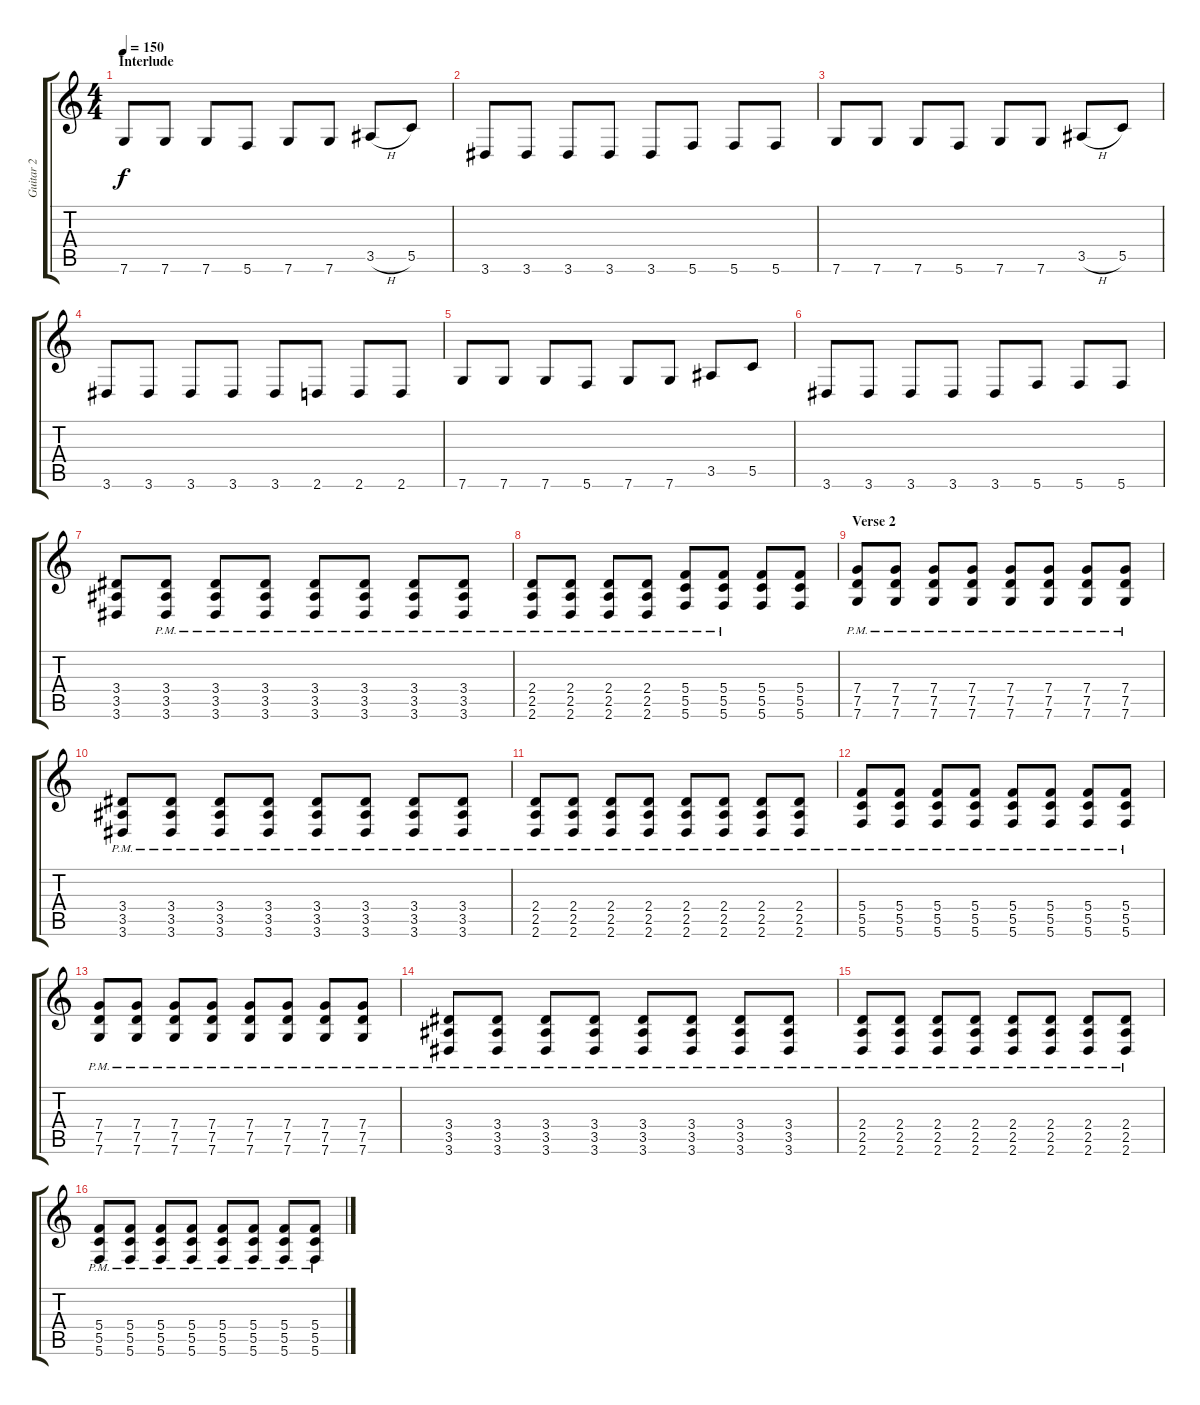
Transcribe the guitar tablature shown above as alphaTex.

\track ("Guitar 2" "Guitar 2") {instrument distortionguitar}
\staff {score tabs}
\tuning (D4 A3 F3 C3 G2 C2) {hide}
\ts (4 4)
\section ("" "Interlude")
\tempo 150
\clef g2
\ks c
7.6.8{dy f volume 14} 7.6.8 7.6.8 5.6.8 7.6.8 7.6.8 3.5{h}.8 5.5.8 |
3.6.8 3.6.8 3.6.8 3.6.8 3.6.8 5.6.8 5.6.8 5.6.8 |
7.6.8 7.6.8 7.6.8 5.6.8 7.6.8 7.6.8 3.5{h}.8 5.5.8 |
3.6.8 3.6.8 3.6.8 3.6.8 3.6.8 2.6.8 2.6.8 2.6.8 |
7.6.8 7.6.8 7.6.8 5.6.8 7.6.8 7.6.8 3.5.8 5.5.8 |
3.6.8 3.6.8 3.6.8 3.6.8 3.6.8 5.6.8 5.6.8 5.6.8 |
(3.4 3.5 3.6).8 (3.4{pm} 3.5{pm} 3.6{pm}).8 (3.4{pm} 3.5{pm} 3.6{pm}).8 (3.4{pm} 3.5{pm} 3.6{pm}).8 (3.4{pm} 3.5{pm} 3.6{pm}).8 (3.4{pm} 3.5{pm} 3.6{pm}).8 (3.4{pm} 3.5{pm} 3.6{pm}).8 (3.4{pm} 3.5{pm} 3.6{pm}).8 |
(2.4{pm} 2.5{pm} 2.6{pm}).8 (2.4{pm} 2.5{pm} 2.6{pm}).8 (2.4{pm} 2.5{pm} 2.6{pm}).8 (2.4{pm} 2.5{pm} 2.6{pm}).8 (5.4{pm} 5.5{pm} 5.6{pm}).8 (5.4{pm} 5.5{pm} 5.6{pm}).8 (5.4 5.5 5.6).8 (5.4 5.5 5.6).8 |
\section ("" "Verse 2")
(7.4{pm} 7.5{pm} 7.6{pm}).8 (7.4{pm} 7.5{pm} 7.6{pm}).8 (7.4{pm} 7.5{pm} 7.6{pm}).8 (7.4{pm} 7.5{pm} 7.6{pm}).8 (7.4{pm} 7.5{pm} 7.6{pm}).8 (7.4{pm} 7.5{pm} 7.6{pm}).8 (7.4{pm} 7.5{pm} 7.6{pm}).8 (7.4{pm} 7.5{pm} 7.6{pm}).8 |
(3.4{pm} 3.5{pm} 3.6{pm}).8 (3.4{pm} 3.5{pm} 3.6{pm}).8 (3.4{pm} 3.5{pm} 3.6{pm}).8 (3.4{pm} 3.5{pm} 3.6{pm}).8 (3.4{pm} 3.5{pm} 3.6{pm}).8 (3.4{pm} 3.5{pm} 3.6{pm}).8 (3.4{pm} 3.5{pm} 3.6{pm}).8 (3.4{pm} 3.5{pm} 3.6{pm}).8 |
(2.4{pm} 2.5{pm} 2.6{pm}).8 (2.4{pm} 2.5{pm} 2.6{pm}).8 (2.4{pm} 2.5{pm} 2.6{pm}).8 (2.4{pm} 2.5{pm} 2.6{pm}).8 (2.4{pm} 2.5{pm} 2.6{pm}).8 (2.4{pm} 2.5{pm} 2.6{pm}).8 (2.4{pm} 2.5{pm} 2.6{pm}).8 (2.4{pm} 2.5{pm} 2.6{pm}).8 |
(5.4{pm} 5.5{pm} 5.6{pm}).8 (5.4{pm} 5.5{pm} 5.6{pm}).8 (5.4{pm} 5.5{pm} 5.6{pm}).8 (5.4{pm} 5.5{pm} 5.6{pm}).8 (5.4{pm} 5.5{pm} 5.6{pm}).8 (5.4{pm} 5.5{pm} 5.6{pm}).8 (5.4{pm} 5.5{pm} 5.6{pm}).8 (5.4{pm} 5.5{pm} 5.6{pm}).8 |
(7.4{pm} 7.5{pm} 7.6{pm}).8 (7.4{pm} 7.5{pm} 7.6{pm}).8 (7.4{pm} 7.5{pm} 7.6{pm}).8 (7.4{pm} 7.5{pm} 7.6{pm}).8 (7.4{pm} 7.5{pm} 7.6{pm}).8 (7.4{pm} 7.5{pm} 7.6{pm}).8 (7.4{pm} 7.5{pm} 7.6{pm}).8 (7.4{pm} 7.5{pm} 7.6{pm}).8 |
(3.4{pm} 3.5{pm} 3.6{pm}).8 (3.4{pm} 3.5{pm} 3.6{pm}).8 (3.4{pm} 3.5{pm} 3.6{pm}).8 (3.4{pm} 3.5{pm} 3.6{pm}).8 (3.4{pm} 3.5{pm} 3.6{pm}).8 (3.4{pm} 3.5{pm} 3.6{pm}).8 (3.4{pm} 3.5{pm} 3.6{pm}).8 (3.4{pm} 3.5{pm} 3.6{pm}).8 |
(2.4{pm} 2.5{pm} 2.6{pm}).8 (2.4{pm} 2.5{pm} 2.6{pm}).8 (2.4{pm} 2.5{pm} 2.6{pm}).8 (2.4{pm} 2.5{pm} 2.6{pm}).8 (2.4{pm} 2.5{pm} 2.6{pm}).8 (2.4{pm} 2.5{pm} 2.6{pm}).8 (2.4{pm} 2.5{pm} 2.6{pm}).8 (2.4{pm} 2.5{pm} 2.6{pm}).8 |
(5.4{pm} 5.5{pm} 5.6{pm}).8 (5.4{pm} 5.5{pm} 5.6{pm}).8 (5.4{pm} 5.5{pm} 5.6{pm}).8 (5.4{pm} 5.5{pm} 5.6{pm}).8 (5.4{pm} 5.5{pm} 5.6{pm}).8 (5.4{pm} 5.5{pm} 5.6{pm}).8 (5.4{pm} 5.5{pm} 5.6{pm}).8 (5.4{pm} 5.5{pm} 5.6{pm}).8
